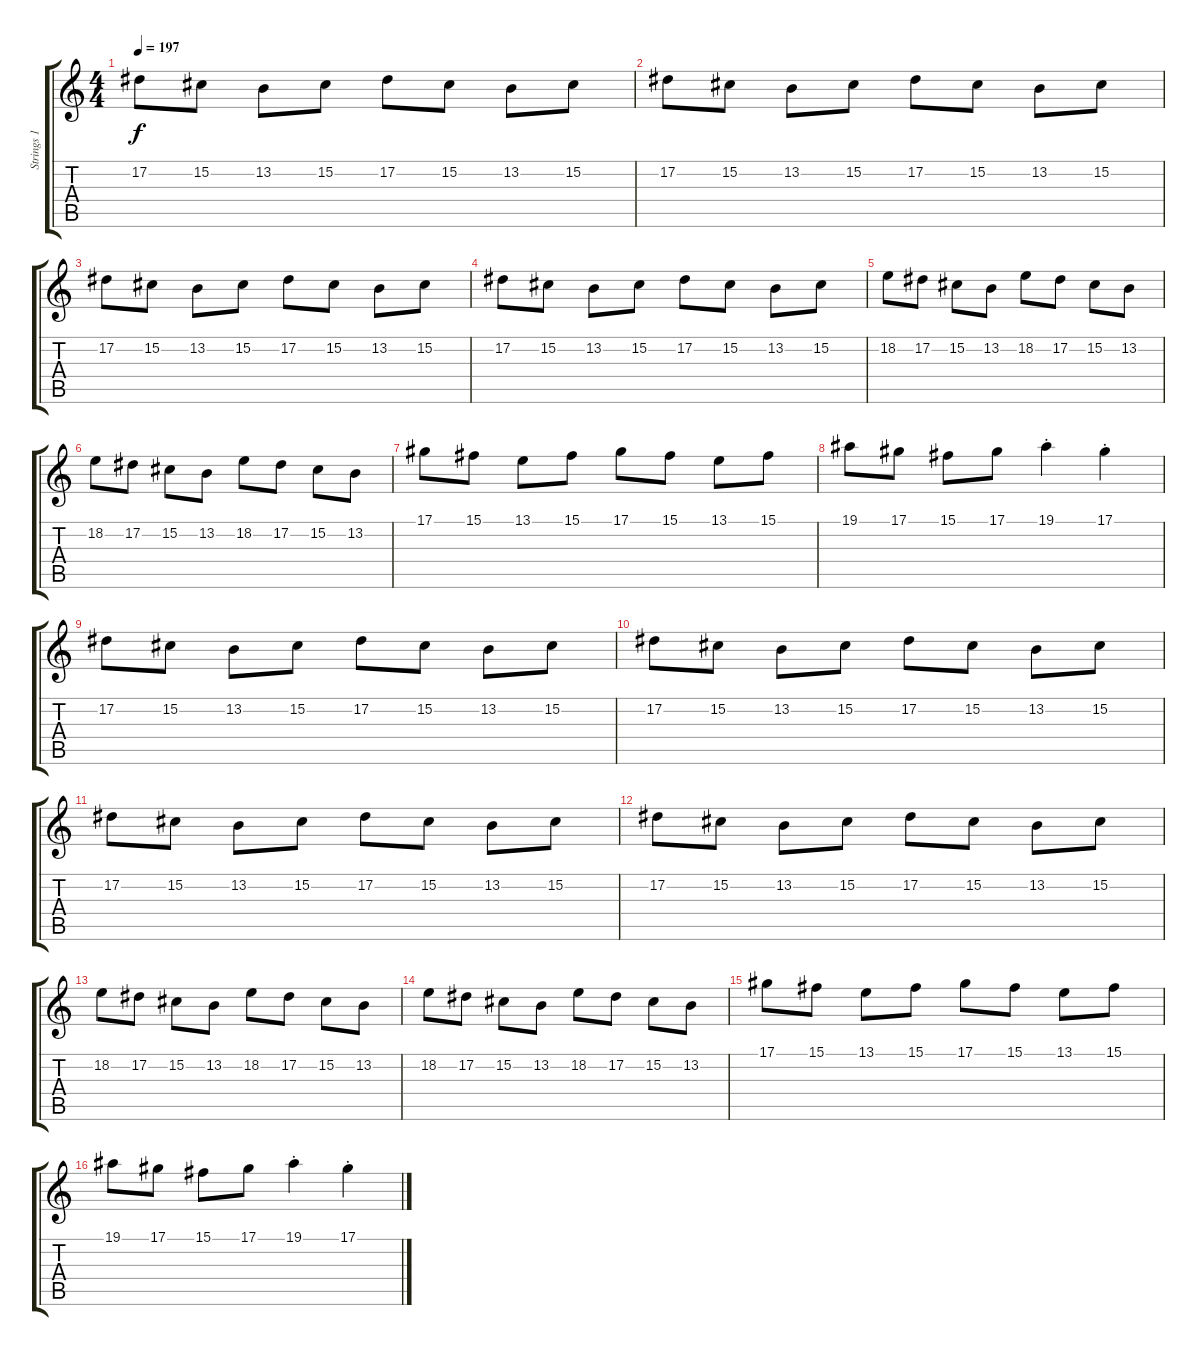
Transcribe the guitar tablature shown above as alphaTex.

\track ("Strings 1" "Strings 1") {instrument stringensemble1}
\staff {score tabs}
\tuning (Eb4 Bb3 Gb3 Db3 Ab2 Eb2) {hide}
\ts (4 4)
\tempo 197
\clef g2
\ks c
17.2.8{dy f} 15.2.8 13.2.8 15.2.8 17.2.8 15.2.8 13.2.8 15.2.8 |
17.2.8 15.2.8 13.2.8 15.2.8 17.2.8 15.2.8 13.2.8 15.2.8 |
17.2.8 15.2.8 13.2.8 15.2.8 17.2.8 15.2.8 13.2.8 15.2.8 |
17.2.8 15.2.8 13.2.8 15.2.8 17.2.8 15.2.8 13.2.8 15.2.8 |
18.2.8 17.2.8 15.2.8 13.2.8 18.2.8 17.2.8 15.2.8 13.2.8 |
18.2.8 17.2.8 15.2.8 13.2.8 18.2.8 17.2.8 15.2.8 13.2.8 |
17.1.8 15.1.8 13.1.8 15.1.8 17.1.8 15.1.8 13.1.8 15.1.8 |
19.1.8 17.1.8 15.1.8 17.1.8 19.1{st}.4 17.1{st}.4 |
17.2.8 15.2.8 13.2.8 15.2.8 17.2.8 15.2.8 13.2.8 15.2.8 |
17.2.8 15.2.8 13.2.8 15.2.8 17.2.8 15.2.8 13.2.8 15.2.8 |
17.2.8 15.2.8 13.2.8 15.2.8 17.2.8 15.2.8 13.2.8 15.2.8 |
17.2.8 15.2.8 13.2.8 15.2.8 17.2.8 15.2.8 13.2.8 15.2.8 |
18.2.8 17.2.8 15.2.8 13.2.8 18.2.8 17.2.8 15.2.8 13.2.8 |
18.2.8 17.2.8 15.2.8 13.2.8 18.2.8 17.2.8 15.2.8 13.2.8 |
17.1.8 15.1.8 13.1.8 15.1.8 17.1.8 15.1.8 13.1.8 15.1.8 |
19.1.8 17.1.8 15.1.8 17.1.8 19.1{st}.4 17.1{st}.4
